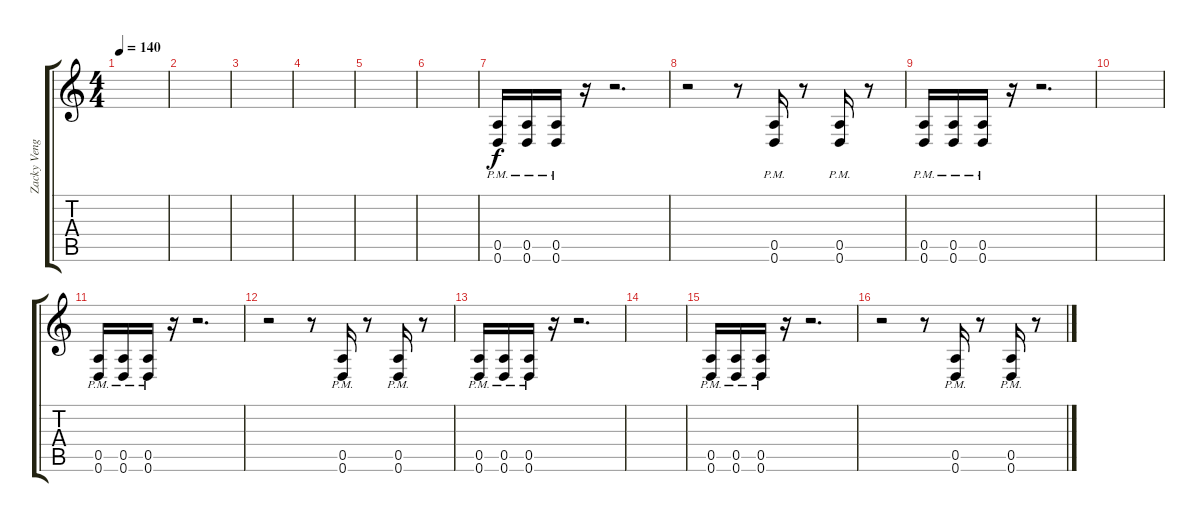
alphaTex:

\track ("Zacky Vengeance" "Zacky Veng") {instrument distortionguitar}
\staff {score tabs}
\tuning (E4 B3 G3 D3 A2 D2) {hide}
\ts (4 4)
\tempo 140
\clef g2
\ks c
|
|
|
|
|
|
(0.5{pm} 0.6{pm}).16{instrument distortionguitar} (0.5{pm} 0.6{pm}).16 (0.5{pm} 0.6{pm}).16 r.16 r.2{d} |
r.2 r.8 (0.5{pm} 0.6{pm}).16 r.8 (0.5{pm} 0.6{pm}).16 r.8 |
(0.5{pm} 0.6{pm}).16 (0.5{pm} 0.6{pm}).16 (0.5{pm} 0.6{pm}).16 r.16 r.2{d} |
|
(0.5{pm} 0.6{pm}).16 (0.5{pm} 0.6{pm}).16 (0.5{pm} 0.6{pm}).16 r.16 r.2{d} |
r.2 r.8 (0.5{pm} 0.6{pm}).16 r.8 (0.5{pm} 0.6{pm}).16 r.8 |
(0.5{pm} 0.6{pm}).16 (0.5{pm} 0.6{pm}).16 (0.5{pm} 0.6{pm}).16 r.16 r.2{d} |
|
(0.5{pm} 0.6{pm}).16 (0.5{pm} 0.6{pm}).16 (0.5{pm} 0.6{pm}).16 r.16 r.2{d} |
r.2 r.8 (0.5{pm} 0.6{pm}).16 r.8 (0.5{pm} 0.6{pm}).16 r.8
